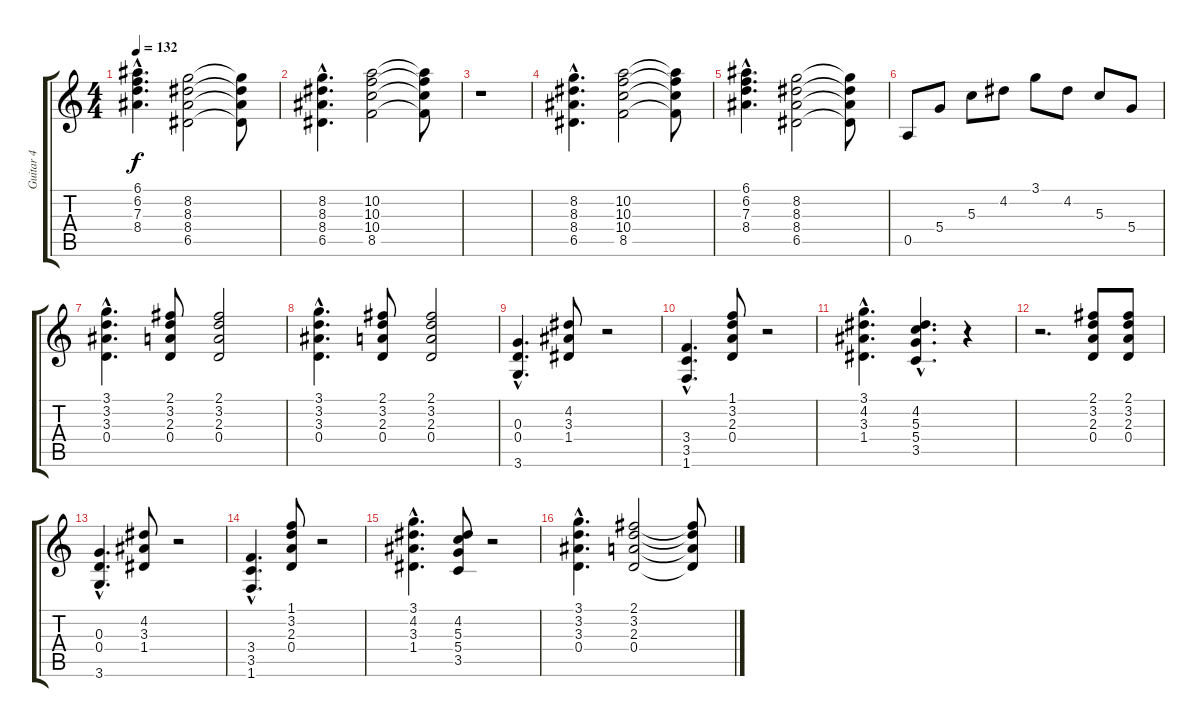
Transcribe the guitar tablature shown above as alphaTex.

\track ("Guitar 4" "Guitar 4") {instrument overdrivenguitar}
\staff {score tabs}
\tuning (E4 B3 G3 D3 A2 E2) {hide}
\ts (4 4)
\tempo 132
\clef g2
\ks c
(6.1{hac} 6.2{hac} 7.3{hac} 8.4{hac}).4{d dy f} (8.2 8.3 8.4 6.5).2 (8.2{t} 8.3{t} 8.4{t} 6.5{t}).8 |
(8.2{hac} 8.3{hac} 8.4{hac} 6.5{hac}).4{d} (10.2 10.3 10.4 8.5).2 (10.2{t} 10.3{t} 10.4{t} 8.5{t}).8 |
r.1 |
(8.2{hac} 8.3{hac} 8.4{hac} 6.5{hac}).4{d} (10.2 10.3 10.4 8.5).2 (10.2{t} 10.3{t} 10.4{t} 8.5{t}).8 |
(6.1{hac} 6.2{hac} 7.3{hac} 8.4{hac}).4{d} (8.2 8.3 8.4 6.5).2 (8.2{t} 8.3{t} 8.4{t} 6.5{t}).8 |
0.5.8 5.4.8 5.3.8 4.2.8 3.1.8 4.2.8 5.3.8 5.4.8 |
(3.1{hac} 3.2{hac} 3.3{hac} 0.4{hac}).4{d} (2.1 3.2 2.3 0.4).8 (2.1 3.2 2.3 0.4).2 |
(3.1{hac} 3.2{hac} 3.3{hac} 0.4{hac}).4{d} (2.1 3.2 2.3 0.4).8 (2.1 3.2 2.3 0.4).2 |
(0.3{hac} 0.4{hac} 3.6{hac}).4{d} (4.2 3.3 1.4).8 r.2 |
(3.4{hac} 3.5{hac} 1.6{hac}).4{d} (1.1 3.2 2.3 0.4).8 r.2 |
(3.1{hac} 4.2{hac} 3.3{hac} 1.4{hac}).4{d} (4.2{hac} 5.3{hac} 5.4{hac} 3.5{hac}).4{d} r.4 |
r.2{d} (2.1 3.2 2.3 0.4).8 (2.1 3.2 2.3 0.4).8 |
(0.3{hac} 0.4{hac} 3.6{hac}).4{d} (4.2 3.3 1.4).8 r.2 |
(3.4{hac} 3.5{hac} 1.6{hac}).4{d} (1.1 3.2 2.3 0.4).8 r.2 |
(3.1{hac} 4.2{hac} 3.3{hac} 1.4{hac}).4{d} (4.2 5.3 5.4 3.5).8 r.2 |
(3.1{hac} 3.2{hac} 3.3{hac} 0.4{hac}).4{d} (2.1 3.2 2.3 0.4).2 (2.1{t} 3.2{t} 2.3{t} 0.4{t}).8
